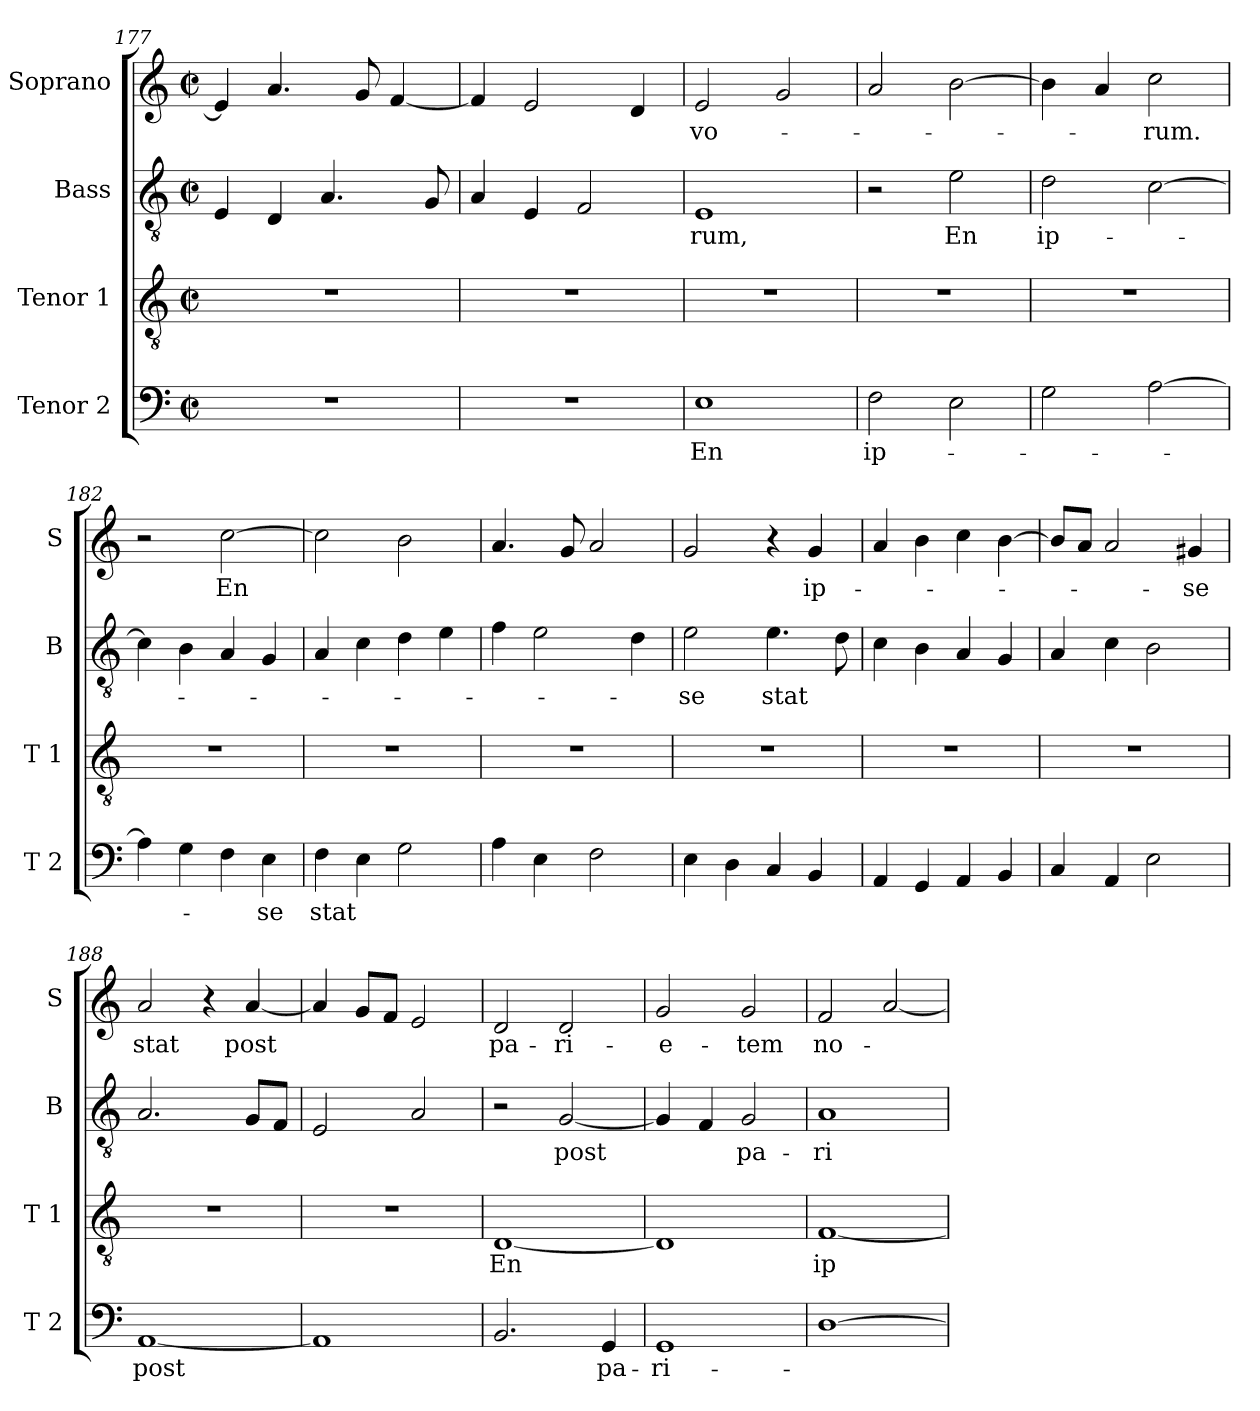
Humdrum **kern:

**kern	**text	**kern	**text	**kern	**text	**kern	**text
*part4	*part4	*part3	*part3	*part2	*part2	*part1	*part1
*staff4	*staff4	*staff3	*staff3	*staff2	*staff2	*staff1	*staff1
*I"Tenor 2	*	*I"Tenor 1	*	*I"Bass	*	*I"Soprano	*
*I'T 2	*	*I'T 1	*	*I'B	*	*I'S	*
!!LO:LB:g=z
*clefF4	*	*clefGv2	*	*clefGv2	*	*clefG2	*
*M2/2	*	*M2/2	*	*M2/2	*	*M2/2	*
*met(c|)	*	*met(c|)	*	*met(c|)	*	*met(c|)	*
=177	=177	=177	=177	=177	=177	=177	=177
1r	.	1r	.	4E/	.	4e/]	.
.	.	.	.	4D/	.	4.a/	.
.	.	.	.	4.A/	.	.	.
.	.	.	.	.	.	8g/	.
.	.	.	.	.	.	[4f/	.
.	.	.	.	8G/	.	.	.
=178	=178	=178	=178	=178	=178	=178	=178
1r	.	1r	.	4A/	.	4f/]	.
.	.	.	.	4E/	.	2e/	.
.	.	.	.	2F/	.	.	.
.	.	.	.	.	.	4d/	.
=179	=179	=179	=179	=179	=179	=179	=179
!	!LO:LY:b	!	!	!	!LO:LY:b	!	!LO:LY:b
1E	En	1r	.	1E	-rum,	2e/	-vo-
.	.	.	.	.	.	2g/	.
=180	=180	=180	=180	=180	=180	=180	=180
!	!LO:LY:b	!	!	!	!	!	!
2F\	ip-	1r	.	2r	.	2a/	.
!	!	!	!	!	!LO:LY:b	!	!
2E\	.	.	.	2e\	En	[2b\	.
=181	=181	=181	=181	=181	=181	=181	=181
!	!	!	!	!	!LO:LY:b	!	!
2G\	.	1r	.	2d\	ip-	4b\]	.
.	.	.	.	.	.	4a/	.
!	!	!	!	!	!	!	!LO:LY:b
[2A\	.	.	.	[2c\	.	2cc\	-rum.
=182	=182	=182	=182	=182	=182	=182	=182
4A\]	.	1r	.	4c\]	.	2r	.
4G\	.	.	.	4B\	.	.	.
!	!	!	!	!	!	!	!LO:LY:b
4F\	.	.	.	4A/	.	[2cc\	En
!	!LO:LY:b	!	!	!	!	!	!
4E\	-se	.	.	4G/	.	.	.
=183	=183	=183	=183	=183	=183	=183	=183
!	!LO:LY:b	!	!	!	!	!	!
4F\	stat	1r	.	4A/	.	2cc\]	.
4E\	.	.	.	4c\	.	.	.
2G\	.	.	.	4d\	.	2b\	.
.	.	.	.	4e\	.	.	.
!!LO:LB:g=z
=184	=184	=184	=184	=184	=184	=184	=184
4A\	.	1r	.	4f\	.	4.a/	.
4E\	.	.	.	2e\	.	.	.
.	.	.	.	.	.	8g/	.
2F\	.	.	.	.	.	2a/	.
.	.	.	.	4d\	.	.	.
=185	=185	=185	=185	=185	=185	=185	=185
!	!	!	!	!	!LO:LY:b	!	!
4E\	.	1r	.	2e\	-se	2g/	.
4D\	.	.	.	.	.	.	.
!	!	!	!	!	!LO:LY:b	!	!
4C/	.	.	.	4.e\	stat	4r	.
!	!	!	!	!	!	!	!LO:LY:b
4BB/	.	.	.	.	.	4g/	ip-
.	.	.	.	8d\	.	.	.
=186	=186	=186	=186	=186	=186	=186	=186
4AA/	.	1r	.	4c\	.	4a/	.
4GG/	.	.	.	4B\	.	4b\	.
4AA/	.	.	.	4A/	.	4cc\	.
4BB/	.	.	.	4G/	.	[4b\	.
=187	=187	=187	=187	=187	=187	=187	=187
4C/	.	1r	.	4A/	.	8bL]	.
.	.	.	.	.	.	8aJ	.
4AA/	.	.	.	4c\	.	2a/	.
2E\	.	.	.	2B\	.	.	.
!	!	!	!	!	!	!	!LO:LY:b
.	.	.	.	.	.	4g#X/	-se
=188	=188	=188	=188	=188	=188	=188	=188
!	!LO:LY:b	!	!	!	!	!	!LO:LY:b
[1AA	post	1r	.	2.A/	.	2a/	stat
.	.	.	.	.	.	4r	.
!	!	!	!	!	!	!	!LO:LY:b
.	.	.	.	8GL	.	[4a/	post
.	.	.	.	8FJ	.	.	.
=189	=189	=189	=189	=189	=189	=189	=189
1AA]	.	1r	.	2E/	.	4a/]	.
.	.	.	.	.	.	8gL	.
.	.	.	.	.	.	8fJ	.
.	.	.	.	2A/	.	2e/	.
=190	=190	=190	=190	=190	=190	=190	=190
!	!	!	!LO:LY:b	!	!	!	!LO:LY:b
2.BB/	.	[1D	En	2r	.	2d/	pa-
!	!	!	!	!	!LO:LY:b	!	!LO:LY:b
.	.	.	.	[2G/	post	2d/	-ri-
!	!LO:LY:b	!	!	!	!	!	!
4GG/	pa-	.	.	.	.	.	.
!!LO:PB:g=z
=191	=191	=191	=191	=191	=191	=191	=191
!	!LO:LY:b	!	!	!	!	!	!LO:LY:b
1GG	-ri-	1D]	.	4G/]	.	2g/	-e-
.	.	.	.	4F/	.	.	.
!	!	!	!	!	!LO:LY:b	!	!LO:LY:b
.	.	.	.	2G/	pa-	2g/	-tem
=192	=192	=192	=192	=192	=192	=192	=192
!	!	!	!LO:LY:b	!	!LO:LY:b	!	!LO:LY:b
[1D	.	[1F	ip-	1A	-ri-	2f/	no-
.	.	.	.	.	.	[2a/	.
=	=	=	=	=	=	=	=
*-	*-	*-	*-	*-	*-	*-	*-
